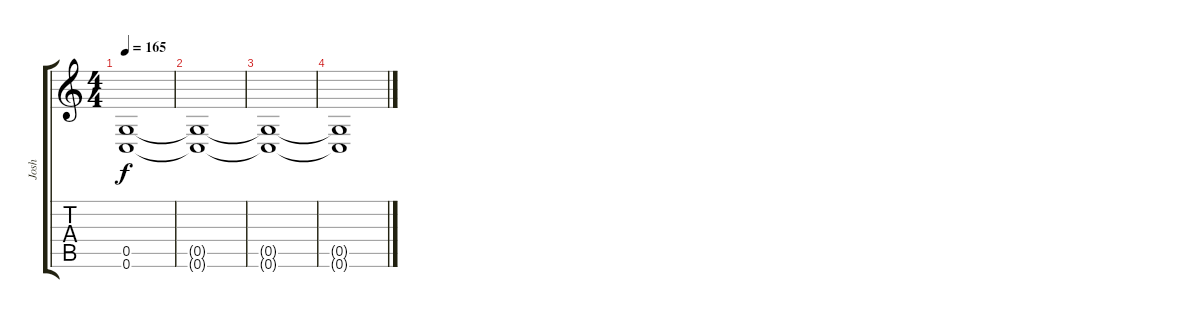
\track ("Josh" "Josh") {instrument overdrivenguitar}
\staff {score tabs}
\tuning (D4 A3 F3 C3 G2 C2) {hide}
\ts (4 4)
\tempo 165
\clef g2
\ks c
(0.5 0.6).1{dy f} |
(0.5{t} 0.6{t}).1 |
(0.5{t} 0.6{t}).1 |
(0.5{t} 0.6{t}).1
